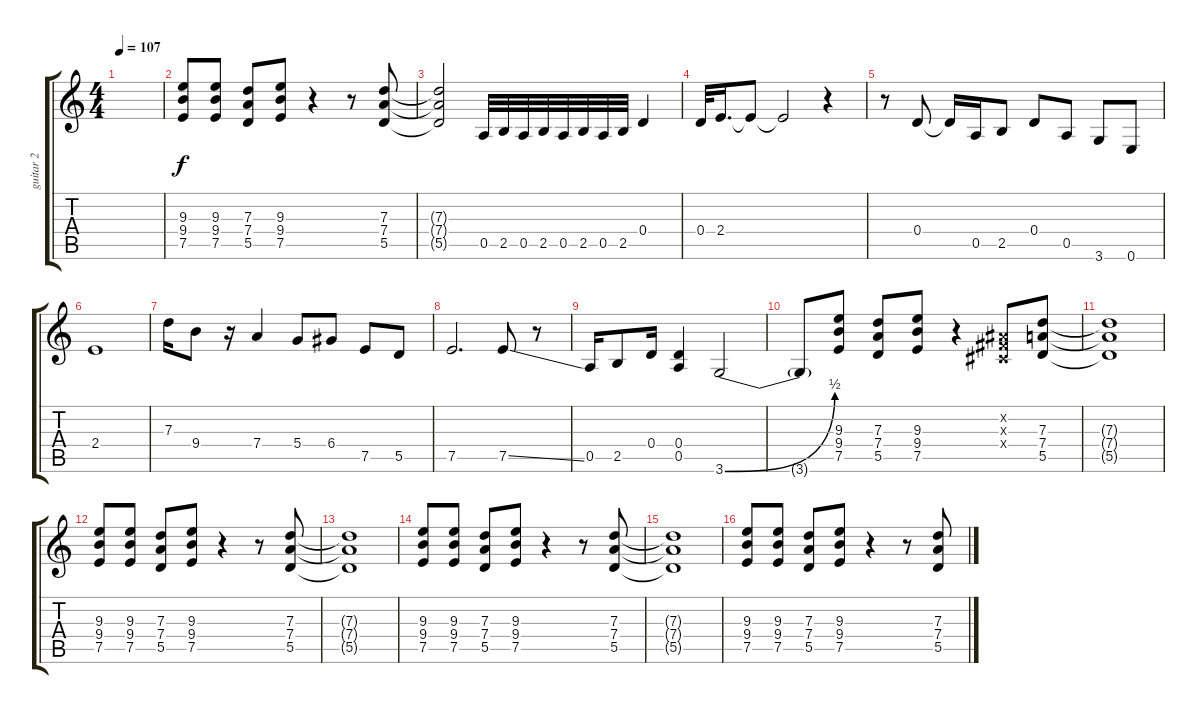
\track ("guitar 2" "guitar 2") {instrument overdrivenguitar}
\staff {score tabs}
\tuning (E4 B3 G3 D3 A2 E2) {hide}
\ts (4 4)
\tempo 107
\clef g2
\ks c
|
(9.3 9.4 7.5).8 (9.3 9.4 7.5).8 (7.3 7.4 5.5).8 (9.3 9.4 7.5).8 r.4 r.8 (7.3 7.4 5.5).8 |
(7.3{t} 7.4{t} 5.5{t}).2 0.5.32 2.5.32 0.5.32 2.5.32 0.5.32 2.5.32 0.5.32 2.5.32 0.4.4 |
0.4.32 2.4.16{d} 2.4{t}.8 2.4{t}.2 r.4 |
r.8 0.4.8 0.4{t}.16 0.5.16 2.5.8 0.4.8 0.5.8 3.6.8 0.6.8 |
2.4.1 |
7.3.16 9.4.8 r.16 7.4.4 5.4.8 6.4.8 7.5.8 5.5.8 |
7.5.2{d} 7.5{ss}.8 r.8 |
0.5.16 2.5.8 0.4.16 (0.4 0.5).4 3.6{be (bend 0 0 60 2)}.2 |
3.6{t}.8 (9.3 9.4 7.5).8 (7.3 7.4 5.5).8 (9.3 9.4 7.5).8 r.4 (-1.2{x} -1.3{x} -1.4{x}).8 (7.3 7.4 5.5).8 |
(7.3{t} 7.4{t} 5.5{t}).1 |
(9.3 9.4 7.5).8 (9.3 9.4 7.5).8 (7.3 7.4 5.5).8 (9.3 9.4 7.5).8 r.4 r.8 (7.3 7.4 5.5).8 |
(7.3{t} 7.4{t} 5.5{t}).1 |
(9.3 9.4 7.5).8 (9.3 9.4 7.5).8 (7.3 7.4 5.5).8 (9.3 9.4 7.5).8 r.4 r.8 (7.3 7.4 5.5).8 |
(7.3{t} 7.4{t} 5.5{t}).1 |
(9.3 9.4 7.5).8 (9.3 9.4 7.5).8 (7.3 7.4 5.5).8 (9.3 9.4 7.5).8 r.4 r.8 (7.3 7.4 5.5).8
